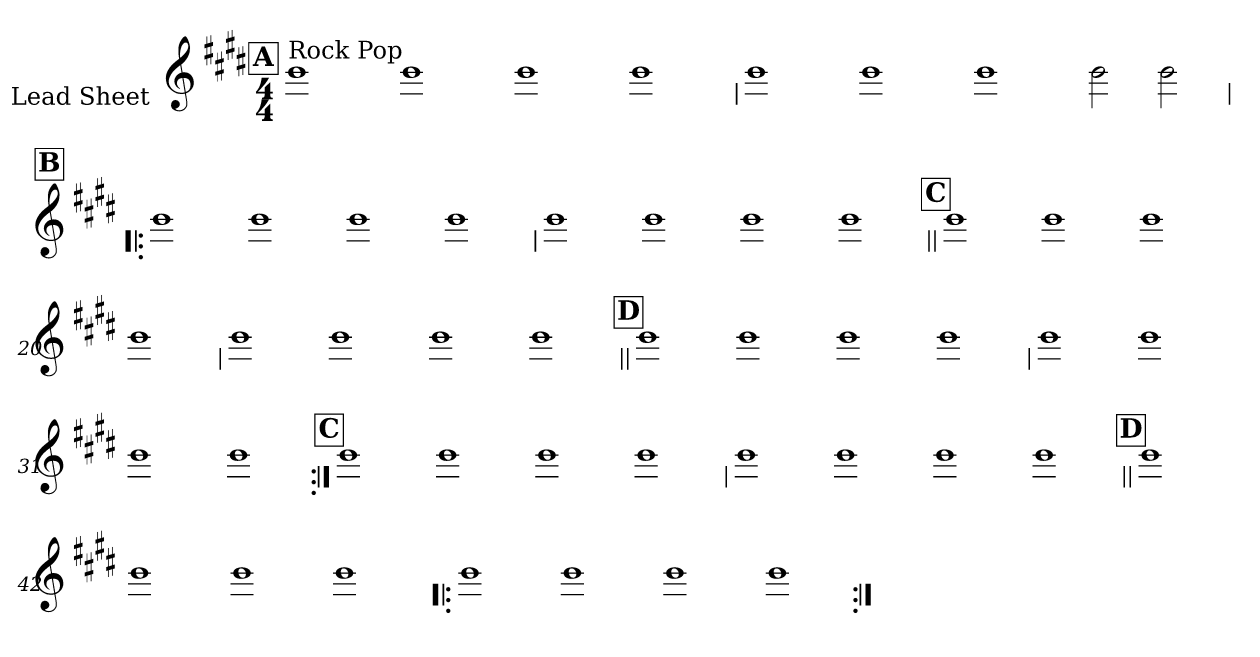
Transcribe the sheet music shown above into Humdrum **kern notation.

**kern
*part1
*staff1
*I"Lead Sheet
*stria0
*clefG2
*k[f#c#g#d#]
*E:
*M4/4
!!LO:REH:place=s1:a:t=A
=1||
!LO:TX:a:t=Rock Pop
1b
=2-
1b
=3-
1b
=4-
1b
!!LO:LB:g=z
=5
1b
=6-
1b
=7-
1b
=8-
2b
2b
!!LO:LB:g=z
!!LO:REH:place=s1:a:t=B
=9!|:
1b
=10-
1b
=11-
1b
=12-
1b
!!LO:LB:g=z
=13
1b
=14-
1b
=15-
1b
=16-
1b
!!LO:LB:g=z
!!LO:REH:place=s1:a:t=C
=17||
1b
=18-
1b
=19-
1b
=20-
1b
!!LO:LB:g=z
=21
1b
=22-
1b
=23-
1b
=24-
1b
!!LO:LB:g=z
!!LO:REH:place=s1:a:t=D
=25||
1b
=26-
1b
=27-
1b
=28-
1b
!!LO:LB:g=z
=29
1b
=30-
1b
=31-
1b
=32-
1b
!!LO:LB:g=z
!!LO:REH:place=s1:a:t=C
=33:|!
1b
=34-
1b
=35-
1b
=36-
1b
!!LO:LB:g=z
=37
1b
=38-
1b
=39-
1b
=40-
1b
!!LO:LB:g=z
!!LO:REH:place=s1:a:t=D
=41||
1b
=42-
1b
=43-
1b
=44-
1b
!!LO:LB:g=z
=45!|:
1b
=46-
1b
=47-
1b
=48-
1b
=:|!
*-
